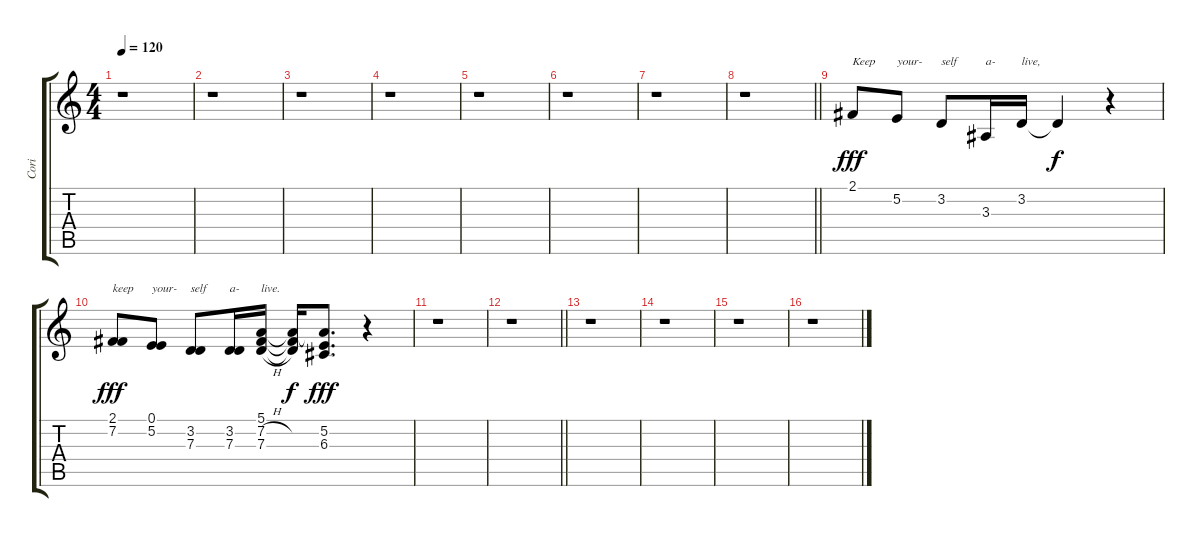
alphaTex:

\track ("Cori" "Cori") {instrument choiraahs}
\staff {score tabs}
\tuning (E4 B3 G3 D3 A2 E2) {hide}
\ts (4 4)
\tempo 120
\clef g2
\ks c
r.1{dy fff} |
r.1 |
r.1 |
r.1 |
r.1 |
r.1 |
r.1 |
\barLineRight lightlight
r.1 |
2.1.8{txt "Keep"} 5.2.8{txt "your-"} 3.2.8{txt "self"} 3.3.16{txt "a-"} 3.2.16{txt "live,"} 3.2{t}.4{dy f} r.4 |
(2.1 7.2).8{txt "keep" dy fff} (0.1 5.2).8{txt "your-"} (3.2 7.3).8{txt "self"} (3.2 7.3).16{txt "a-"} (5.1 7.2{h} 7.3{h}).16{txt "live."} (5.1{t} 7.2{t} 7.3{t}).16{dy f} (5.1{t} 5.2 6.3).8{d dy fff} r.4 |
r.1 |
\barLineRight lightlight
r.1 |
r.1 |
r.1 |
r.1 |
r.1
